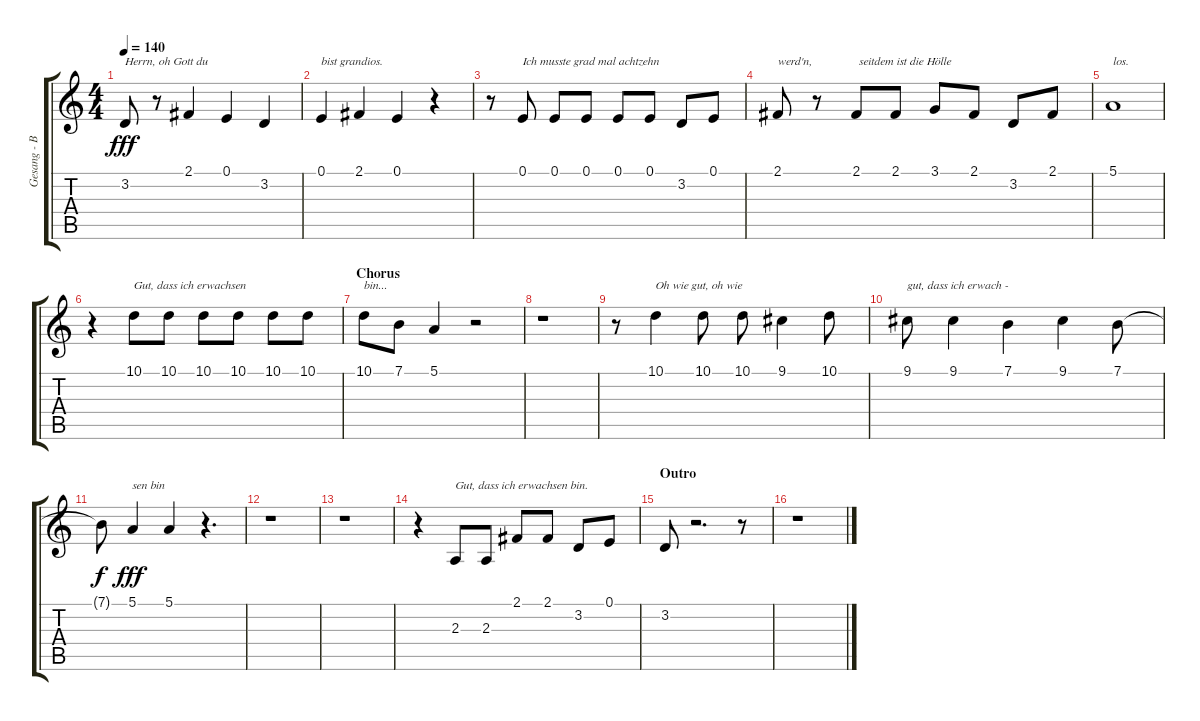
\track ("Gesang - Bela B." "Gesang - B") {instrument lead8bassandlead}
\staff {score tabs}
\tuning (E4 B3 G3 D3 A2 E2) {hide}
\ts (4 4)
\tempo 140
\clef g2
\ks c
3.2.8{txt "Herrn, oh Gott du" dy fff} r.8 2.1.4 0.1.4 3.2.4 |
0.1.4{txt "bist grandios."} 2.1.4 0.1.4 r.4 |
r.8 0.1.8{txt "Ich musste grad mal achtzehn"} 0.1.8 0.1.8 0.1.8 0.1.8 3.2.8 0.1.8 |
2.1.8{txt "werd'n,"} r.8 2.1.8{txt " seitdem ist die Hölle"} 2.1.8 3.1.8 2.1.8 3.2.8 2.1.8 |
5.1.1{txt "los."} |
r.4 10.1.8{txt "Gut, dass ich erwachsen"} 10.1.8 10.1.8 10.1.8 10.1.8 10.1.8 |
\section ("" "Chorus")
10.1.8{txt "bin..."} 7.1.8 5.1.4 r.2 |
r.1 |
r.8 10.1.4{txt "Oh wie gut, oh wie"} 10.1.8 10.1.8 9.1.4 10.1.8 |
9.1.8{txt "gut, dass ich erwach -"} 9.1.4 7.1.4 9.1.4 7.1.8 |
7.1{t}.8{dy f} 5.1.4{txt "sen bin" dy fff} 5.1.4 r.4{d} |
r.1 |
r.1 |
r.4 2.3.8{txt "Gut, dass ich erwachsen bin."} 2.3.8 2.1.8 2.1.8 3.2.8 0.1.8 |
\section ("" "Outro")
3.2.8 r.2{d} r.8 |
r.1
